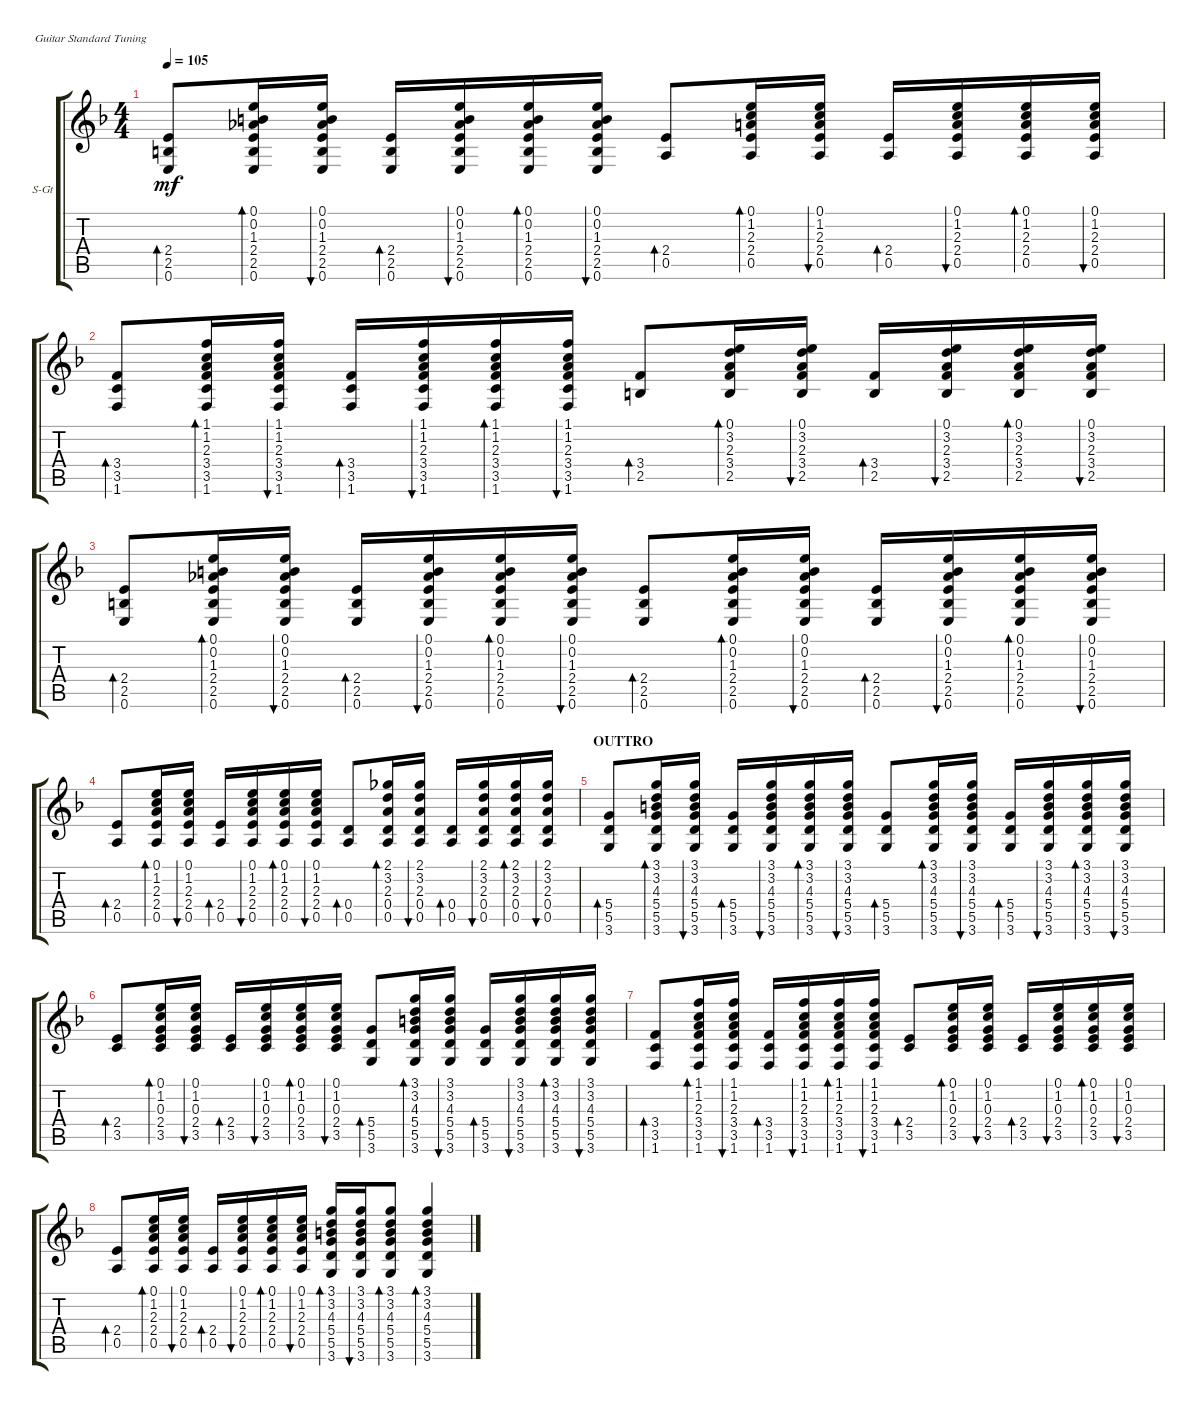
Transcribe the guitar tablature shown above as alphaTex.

\defaultSystemsLayout 4
\bracketExtendMode groupsimilarinstruments
\firstSystemTrackNameOrientation horizontal
\otherSystemsTrackNameOrientation horizontal
\track ("Steel Guitar" "S-Gt") {instrument acousticguitarsteel}
\staff {score tabs}
\tuning (E4 B3 G3 D3 A2 E2)
\ts (4 4)
\tempo 105
\clef g2
\ks dminor
(0.6 2.5 2.4).8{bd 30 dy mf} (0.6 2.5 2.4 1.3 0.2 0.1).16{bd 30} (0.6 2.5 2.4 1.3 0.2 0.1).16{bu 30} (0.6 2.5 2.4).16{bd 30} (0.6 2.5 2.4 1.3 0.2 0.1).16{bu 30} (0.6 2.5 2.4 1.3 0.2 0.1).16{bd 30} (0.6 2.5 2.4 1.3 0.2 0.1).16{bu 30} (0.5 2.4).8{bd 30} (0.5 2.4 2.3 1.2 0.1).16{bd 30} (0.5 2.4 2.3 1.2 0.1).16{bu 30} (0.5 2.4).16{bd 30} (0.5 2.4 2.3 1.2 0.1).16{bu 30} (0.5 2.4 2.3 1.2 0.1).16{bd 30} (0.5 2.4 2.3 1.2 0.1).16{bu 30} |
(1.6 3.5 3.4).8{bd 30} (1.6 3.5 3.4 2.3 1.2 1.1).16{bd 30} (1.6 3.5 3.4 2.3 1.2 1.1).16{bu 30} (1.6 3.5 3.4).16{bd 30} (1.6 3.5 3.4 2.3 1.2 1.1).16{bu 30} (1.6 3.5 3.4 2.3 1.2 1.1).16{bd 30} (1.6 3.5 3.4 2.3 1.2 1.1).16{bu 30} (3.4 2.5).8{bd 30} (3.4 2.3 3.2 0.1 2.5).16{bd 30} (3.4 2.3 3.2 0.1 2.5).16{bu 30} (3.4 2.5).16{bd 30} (3.4 2.3 3.2 0.1 2.5).16{bu 30} (3.4 2.3 3.2 0.1 2.5).16{bd 30} (3.4 2.3 3.2 0.1 2.5).16{bu 30} |
(0.6 2.5 2.4).8{bd 30} (0.6 2.5 2.4 1.3 0.2 0.1).16{bd 30} (0.6 2.5 2.4 1.3 0.2 0.1).16{bu 30} (0.6 2.5 2.4).16{bd 30} (0.6 2.5 2.4 1.3 0.2 0.1).16{bu 30} (0.6 2.5 2.4 1.3 0.2 0.1).16{bd 30} (0.6 2.5 2.4 1.3 0.2 0.1).16{bu 30} (0.6 2.5 2.4).8{bd 30} (0.6 2.5 2.4 1.3 0.2 0.1).16{bd 30} (0.6 2.5 2.4 1.3 0.2 0.1).16{bu 30} (0.6 2.5 2.4).16{bd 30} (0.6 2.5 2.4 1.3 0.2 0.1).16{bu 30} (0.6 2.5 2.4 1.3 0.2 0.1).16{bd 30} (0.6 2.5 2.4 1.3 0.2 0.1).16{bu 30} |
(0.5 2.4).8{bd 30} (0.5 2.4 2.3 1.2 0.1).16{bd 30} (0.5 2.4 2.3 1.2 0.1).16{bu 30} (0.5 2.4).16{bd 30} (0.5 2.4 2.3 1.2 0.1).16{bu 30} (0.5 2.4 2.3 1.2 0.1).16{bd 30} (0.5 2.4 2.3 1.2 0.1).16{bu 30} (0.5 0.4).8{bd 30} (0.5 0.4 2.3 3.2 2.1).16{bd 30} (0.5 0.4 2.3 3.2 2.1).16{bu 30} (0.5 0.4).16{bd 30} (0.5 0.4 2.3 3.2 2.1).16{bu 30} (0.5 0.4 2.3 3.2 2.1).16{bd 30} (0.5 0.4 2.3 3.2 2.1).16{bu 30} |
\section ("" "OUTTRO")
(3.6 5.5 5.4).8{bd 30} (3.6 5.5 5.4 4.3 3.2 3.1).16{bd 30} (3.6 5.5 5.4 4.3 3.2 3.1).16{bu 30} (3.6 5.5 5.4).16{bd 30} (3.6 5.5 5.4 4.3 3.2 3.1).16{bu 30} (3.6 5.5 5.4 4.3 3.2 3.1).16{bd 30} (3.6 5.5 5.4 4.3 3.2 3.1).16{bu 30} (3.6 5.5 5.4).8{bd 30} (3.6 5.5 5.4 4.3 3.2 3.1).16{bd 30} (3.6 5.5 5.4 4.3 3.2 3.1).16{bu 30} (3.6 5.5 5.4).16{bd 30} (3.6 5.5 5.4 4.3 3.2 3.1).16{bu 30} (3.6 5.5 5.4 4.3 3.2 3.1).16{bd 30} (3.6 5.5 5.4 4.3 3.2 3.1).16{bu 30} |
(3.5 2.4).8{bd 30} (3.5 2.4 0.3 1.2 0.1).16{bd 30} (3.5 2.4 0.3 1.2 0.1).16{bu 30} (3.5 2.4).16{bd 30} (3.5 2.4 0.3 1.2 0.1).16{bu 30} (3.5 2.4 0.3 1.2 0.1).16{bd 30} (3.5 2.4 0.3 1.2 0.1).16{bu 30} (3.6 5.5 5.4).8{bd 30} (3.6 5.5 5.4 4.3 3.2 3.1).16{bd 30} (3.6 5.5 5.4 4.3 3.2 3.1).16{bu 30} (3.6 5.5 5.4).16{bd 30} (3.6 5.5 5.4 4.3 3.2 3.1).16{bu 30} (3.6 5.5 5.4 4.3 3.2 3.1).16{bd 30} (3.6 5.5 5.4 4.3 3.2 3.1).16{bu 30} |
(1.6 3.5 3.4).8{bd 30} (1.6 3.5 3.4 2.3 1.2 1.1).16{bd 30} (1.6 3.5 3.4 2.3 1.2 1.1).16{bu 30} (1.6 3.5 3.4).16{bd 30} (1.6 3.5 3.4 2.3 1.2 1.1).16{bu 30} (1.6 3.5 3.4 2.3 1.2 1.1).16{bd 30} (1.6 3.5 3.4 2.3 1.2 1.1).16{bu 30} (3.5 2.4).8{bd 30} (3.5 2.4 0.3 1.2 0.1).16{bd 30} (3.5 2.4 0.3 1.2 0.1).16{bu 30} (3.5 2.4).16{bd 30} (3.5 2.4 0.3 1.2 0.1).16{bu 30} (3.5 2.4 0.3 1.2 0.1).16{bd 30} (3.5 2.4 0.3 1.2 0.1).16{bu 30} |
(0.5 2.4).8{bd 30} (0.5 2.4 2.3 1.2 0.1).16{bd 30} (0.5 2.4 2.3 1.2 0.1).16{bu 30} (0.5 2.4).16{bd 30} (0.5 2.4 2.3 1.2 0.1).16{bu 30} (0.5 2.4 2.3 1.2 0.1).16{bd 30} (0.5 2.4 2.3 1.2 0.1).16{bu 30} (3.6 5.5 5.4 4.3 3.2 3.1).16{bd 30} (3.6 5.5 5.4 4.3 3.2 3.1).16{bu 30} (3.6 5.5 5.4 4.3 3.2 3.1).8{bd 30} (3.6 5.5 5.4 4.3 3.2 3.1).4{bd 30}
